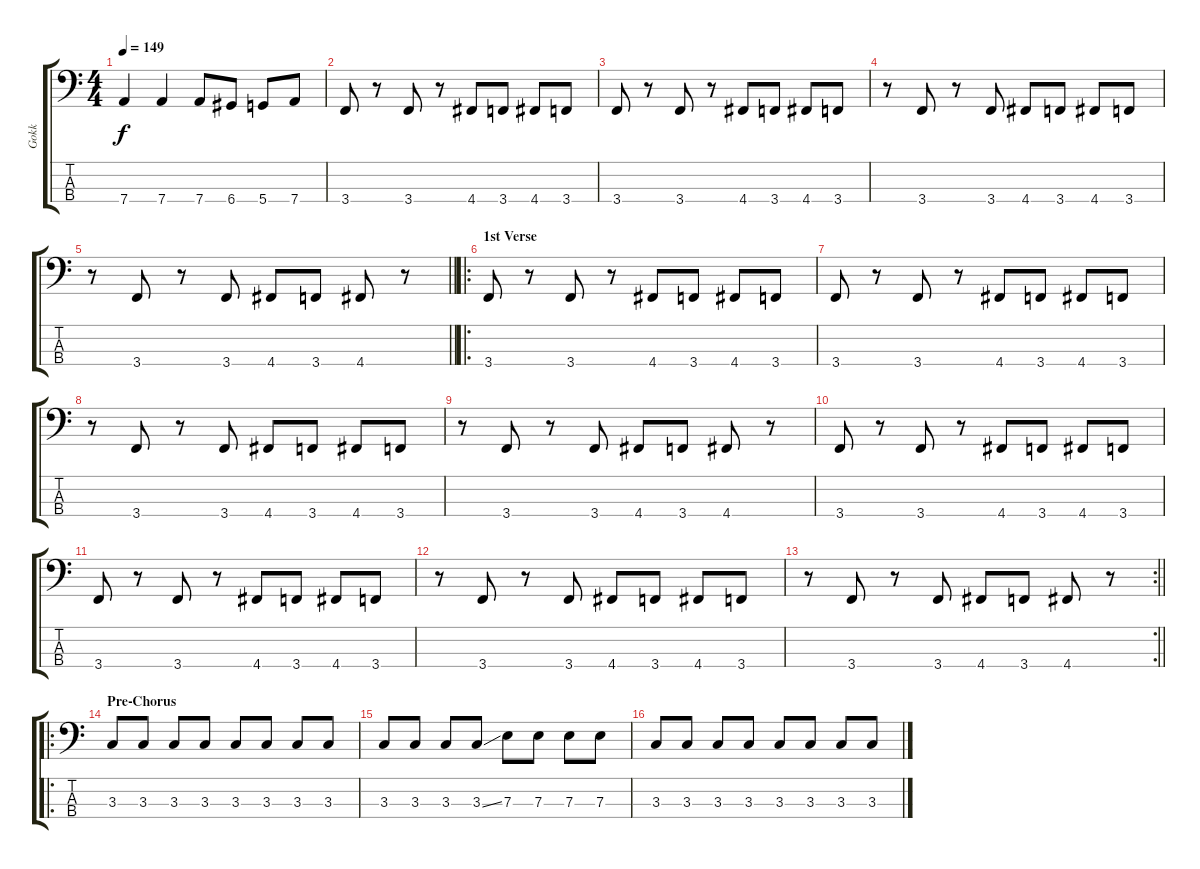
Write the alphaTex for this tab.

\track ("Gokk" "Gokk") {instrument electricbassfinger}
\staff {score tabs}
\tuning (G2 D2 A1 D1) {hide}
\ts (4 4)
\tempo 149
\clef f4
\ks c
7.4.4{dy f} 7.4.4 7.4.8 6.4.8 5.4.8 7.4.8 |
3.4.8 r.8 3.4.8 r.8 4.4.8 3.4.8 4.4.8 3.4.8 |
3.4.8 r.8 3.4.8 r.8 4.4.8 3.4.8 4.4.8 3.4.8 |
r.8 3.4.8 r.8 3.4.8 4.4.8 3.4.8 4.4.8 3.4.8 |
\barLineRight lightlight
r.8 3.4.8 r.8 3.4.8 4.4.8 3.4.8 4.4.8 r.8 |
\ro
\section ("" "1st Verse")
3.4.8 r.8 3.4.8 r.8 4.4.8 3.4.8 4.4.8 3.4.8 |
3.4.8 r.8 3.4.8 r.8 4.4.8 3.4.8 4.4.8 3.4.8 |
r.8 3.4.8 r.8 3.4.8 4.4.8 3.4.8 4.4.8 3.4.8 |
r.8 3.4.8 r.8 3.4.8 4.4.8 3.4.8 4.4.8 r.8 |
3.4.8 r.8 3.4.8 r.8 4.4.8 3.4.8 4.4.8 3.4.8 |
3.4.8 r.8 3.4.8 r.8 4.4.8 3.4.8 4.4.8 3.4.8 |
r.8 3.4.8 r.8 3.4.8 4.4.8 3.4.8 4.4.8 3.4.8 |
\rc 2
\barLineRight lightlight
r.8 3.4.8 r.8 3.4.8 4.4.8 3.4.8 4.4.8 r.8 |
\ro
\section ("" "Pre-Chorus")
3.3.8 3.3.8 3.3.8 3.3.8 3.3.8 3.3.8 3.3.8 3.3.8 |
3.3.8 3.3.8 3.3.8 3.3{ss}.8 7.3.8 7.3.8 7.3.8 7.3.8 |
3.3.8 3.3.8 3.3.8 3.3.8 3.3.8 3.3.8 3.3.8 3.3.8
